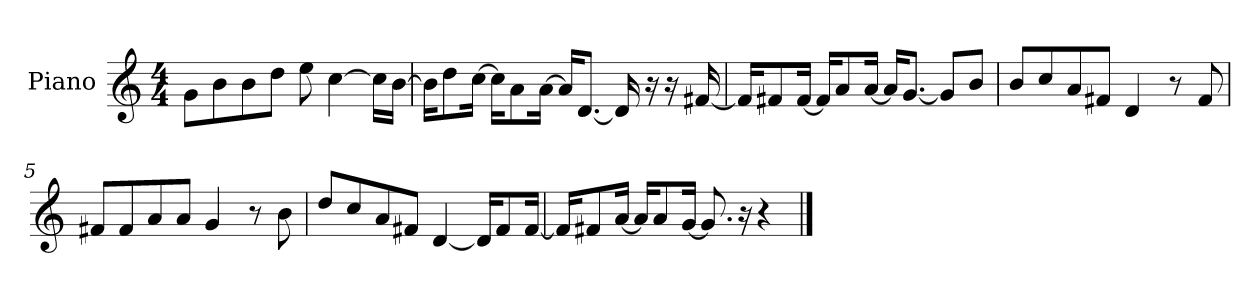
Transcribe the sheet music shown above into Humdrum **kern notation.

**kern
*part1
*staff1
*I"Piano
*I'P-no
*clefG2
*k[]
*M4/4
*MM90
=1
8g\L
8b\
8b\
8dd\J
8ee\
[4cc\
16cc\LL]
[16b\JJ
=2
16b\KL]
8dd\
[16cc\Jk
16cc\KL]
8a\
[16a\Jk
16a/KL]
[8.d/J
16d/]
16r
16r
[16f#X/
=3
16f#/KL]
8f#X/
[16f#/Jk
16f#/KL]
8a/
[16a/Jk
16a/KL]
[8.g/J
8g/L]
8b/J
=4
8b/L
8cc/
8a/
8f#X/J
4d/
8r
8f#/
!!LO:LB:g=z
=5
8f#X/L
8f#/
8a/
8a/J
4g/
8r
8b\
=6
8dd/L
8cc/
8a/
8f#X/J
[4d/
16d/KL]
8f#/
[16f#/Jk
=7
16f#/KL]
8f#X/
[16a/Jk
16a/KL]
8a/
[16g/Jk
8.g/]
16r
4r
==
*-
